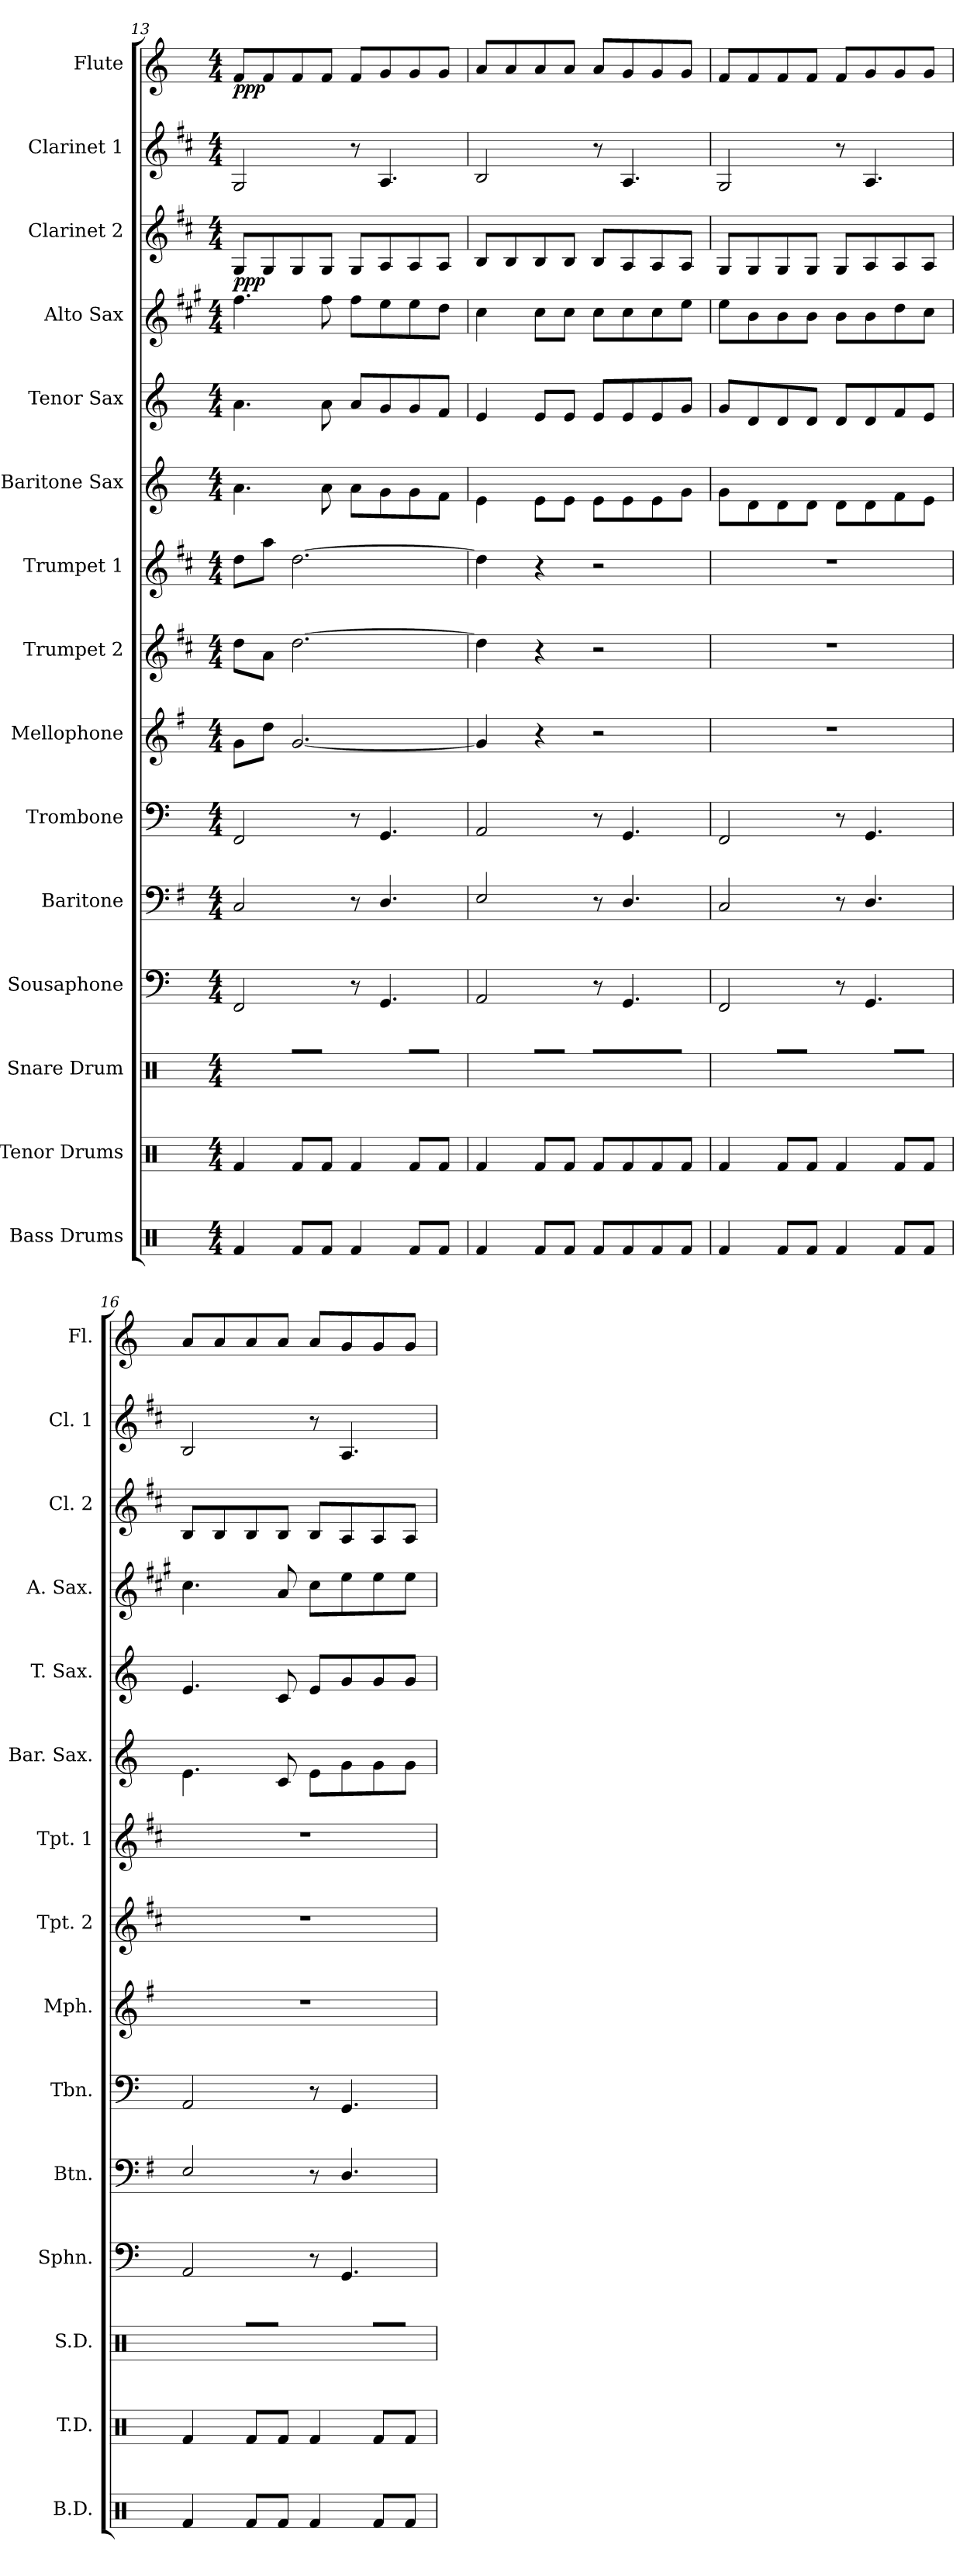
**kern	**kern	**kern	**kern	**kern	**kern	**kern	**kern	**kern	**kern	**kern	**kern	**kern	**dynam	**kern	**kern	**dynam
*part15	*part14	*part13	*part12	*part11	*part10	*part9	*part8	*part7	*part6	*part5	*part4	*part3	*part3	*part2	*part1	*part1
*staff15	*staff14	*staff13	*staff12	*staff11	*staff10	*staff9	*staff8	*staff7	*staff6	*staff5	*staff4	*staff3	*staff3	*staff2	*staff1	*staff1
*I"Bass Drums	*I"Tenor Drums	*I"Snare Drum	*I"Sousaphone	*I"Baritone	*I"Trombone	*I"Mellophone	*I"Trumpet 2	*I"Trumpet 1	*I"Baritone Sax	*I"Tenor Sax	*I"Alto Sax	*I"Clarinet 2	*	*I"Clarinet 1	*I"Flute	*
*I'B.D.	*I'T.D.	*I'S.D.	*I'Sphn.	*I'Btn.	*I'Tbn.	*I'Mph.	*I'Tpt. 2	*I'Tpt. 1	*I'Bar. Sax.	*I'T. Sax.	*I'A. Sax.	*I'Cl. 2	*	*I'Cl. 1	*I'Fl.	*
*clefX	*clefX	*clefX	*clefF4	*clefF4	*clefF4	*clefG2	*clefG2	*clefG2	*clefG2	*clefG2	*clefG2	*clefG2	*	*clefG2	*clefG2	*
*	*	*	*	*ITrd4c7	*	*ITrd4c7	*ITrd1c2	*ITrd1c2	*ITrd12c21	*ITrd8c14	*ITrd5c9	*ITrd1c2	*	*ITrd1c2	*	*
*k[]	*k[]	*k[]	*k[]	*k[]	*k[]	*k[]	*k[]	*k[]	*k[]	*k[]	*k[]	*k[]	*	*k[]	*k[]	*
*M4/4	*M4/4	*M4/4	*M4/4	*M4/4	*M4/4	*M4/4	*M4/4	*M4/4	*M4/4	*M4/4	*M4/4	*M4/4	*	*M4/4	*M4/4	*
=13	=13	=13	=13	=13	=13	=13	=13	=13	=13	=13	=13	=13	=13	=13	=13	=13
!	!	!	!	!	!	!	!	!	!	!	!	!	!LO:DY:b	!	!	!
!	!	!	!	!	!	!	!	!	!	!	!	!	!LO:DY:n=1:b	!	!	!
!	!	!	!	!	!	!	!	!	!	!	!	!	!LO:DY:n=2:b	!	!	!LO:DY:b
!	!	!	!	!	!	!	!	!	!	!	!	!	!	!	!	!LO:DY:n=1:b
!	!	!	!	!	!	!	!	!	!	!	!	!	!	!	!	!LO:DY:n=2:b
4Rf/	4Rf/	4R/	2FF/	2FF/	2FF/	8c\L	8cc\L	8cc\L	4.A\	4.A\	4.a\	8F/L	p p p	2F/	8f/L	p p p
.	.	.	.	.	.	8g\J	8g\J	8gg\J	.	.	.	8F/	.	.	8f/	.
8Rf/L	8Rf/L	8R/L	.	.	.	[2.c/	[2.cc\	[2.cc\	.	.	.	8F/	.	.	8f/	.
8Rf/J	8Rf/J	8R/J	.	.	.	.	.	.	8A\	8A\	8a\	8F/J	.	.	8f/J	.
4Rf/	4Rf/	4R/	8r	8r	8r	.	.	.	8A\L	8A/L	8a\L	8F/L	.	8r	8f/L	.
.	.	.	4.GG/	4.GG/	4.GG/	.	.	.	8G\	8G/	8g\	8G/	.	4.G/	8g/	.
8Rf/L	8Rf/L	8R/L	.	.	.	.	.	.	8G\	8G/	8g\	8G/	.	.	8g/	.
8Rf/J	8Rf/J	8R/J	.	.	.	.	.	.	8F\J	8F/J	8f\J	8G/J	.	.	8g/J	.
=14	=14	=14	=14	=14	=14	=14	=14	=14	=14	=14	=14	=14	=14	=14	=14	=14
4Rf/	4Rf/	4R/	2AA/	2AA/	2AA/	4c/]	4cc\]	4cc\]	4E\	4E/	4e\	8A/L	.	2A/	8a/L	.
.	.	.	.	.	.	.	.	.	.	.	.	8A/	.	.	8a/	.
8Rf/L	8Rf/L	8R/L	.	.	.	4r	4r	4r	8E\L	8E/L	8e\L	8A/	.	.	8a/	.
8Rf/J	8Rf/J	8R/J	.	.	.	.	.	.	8E\J	8E/J	8e\J	8A/J	.	.	8a/J	.
8Rf/L	8Rf/L	8R/L	8r	8r	8r	2r	2r	2r	8E\L	8E/L	8e\L	8A/L	.	8r	8a/L	.
8Rf/	8Rf/	8R/	4.GG/	4.GG/	4.GG/	.	.	.	8E\	8E/	8e\	8G/	.	4.G/	8g/	.
8Rf/	8Rf/	8R/	.	.	.	.	.	.	8E\	8E/	8e\	8G/	.	.	8g/	.
8Rf/J	8Rf/J	8R/J	.	.	.	.	.	.	8G\J	8G/J	8g\J	8G/J	.	.	8g/J	.
=15	=15	=15	=15	=15	=15	=15	=15	=15	=15	=15	=15	=15	=15	=15	=15	=15
4Rf/	4Rf/	4R/	2FF/	2FF/	2FF/	1r	1r	1r	8G\L	8G/L	8g\L	8F/L	.	2F/	8f/L	.
.	.	.	.	.	.	.	.	.	8D\	8D/	8d\	8F/	.	.	8f/	.
8Rf/L	8Rf/L	8R/L	.	.	.	.	.	.	8D\	8D/	8d\	8F/	.	.	8f/	.
8Rf/J	8Rf/J	8R/J	.	.	.	.	.	.	8D\J	8D/J	8d\J	8F/J	.	.	8f/J	.
4Rf/	4Rf/	4R/	8r	8r	8r	.	.	.	8D\L	8D/L	8d\L	8F/L	.	8r	8f/L	.
.	.	.	4.GG/	4.GG/	4.GG/	.	.	.	8D\	8D/	8d\	8G/	.	4.G/	8g/	.
8Rf/L	8Rf/L	8R/L	.	.	.	.	.	.	8F\	8F/	8f\	8G/	.	.	8g/	.
8Rf/J	8Rf/J	8R/J	.	.	.	.	.	.	8E\J	8E/J	8e\J	8G/J	.	.	8g/J	.
!!LO:PB:g=z
=16	=16	=16	=16	=16	=16	=16	=16	=16	=16	=16	=16	=16	=16	=16	=16	=16
4Rf/	4Rf/	4R/	2AA/	2AA/	2AA/	1r	1r	1r	4.E\	4.E/	4.e\	8A/L	.	2A/	8a/L	.
.	.	.	.	.	.	.	.	.	.	.	.	8A/	.	.	8a/	.
8Rf/L	8Rf/L	8R/L	.	.	.	.	.	.	.	.	.	8A/	.	.	8a/	.
8Rf/J	8Rf/J	8R/J	.	.	.	.	.	.	8C/	8C/	8c/	8A/J	.	.	8a/J	.
4Rf/	4Rf/	4R/	8r	8r	8r	.	.	.	8E\L	8E/L	8e\L	8A/L	.	8r	8a/L	.
.	.	.	4.GG/	4.GG/	4.GG/	.	.	.	8G\	8G/	8g\	8G/	.	4.G/	8g/	.
8Rf/L	8Rf/L	8R/L	.	.	.	.	.	.	8G\	8G/	8g\	8G/	.	.	8g/	.
8Rf/J	8Rf/J	8R/J	.	.	.	.	.	.	8G\J	8G/J	8g\J	8G/J	.	.	8g/J	.
=	=	=	=	=	=	=	=	=	=	=	=	=	=	=	=	=
*-	*-	*-	*-	*-	*-	*-	*-	*-	*-	*-	*-	*-	*-	*-	*-	*-
